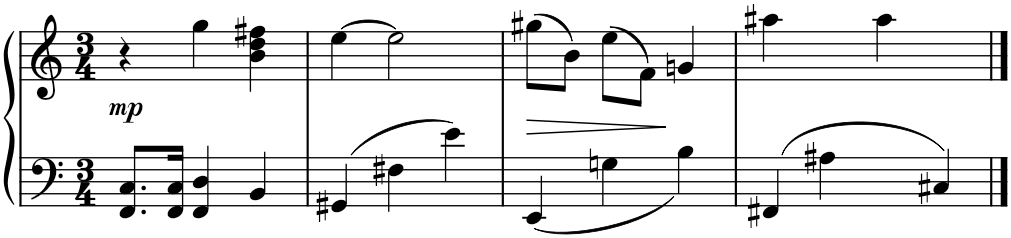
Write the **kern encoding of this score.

**kern	**kern	**dynam
*part1	*part1	*part1
*staff2	*staff1	*staff1/2
*I"Piano	*	*
*I'Pno	*	*
*clefF4	*clefG2	*
*k[]	*k[]	*
*M3/4	*M3/4	*
=1	=1	=1
!	!	!LO:DY:a=2
8.FF/ 8.C/L	4r	mp
16FF/ 16C/Jk	.	.
4FF/ 4D/	4gg\	.
4BB/	4b\ 4dd\ 4ff#X\	.
=2	=2	=2
4GG#X/	[>4ee\	.
4F#X\	2ee\]	.
4e\	.	.
=3	=3	=3
!	!	!LO:HP:b
4EE/	(>8gg#X\L	>
.	8b\J)	.
4Gn\	(>8ee\L	.
.	8f\J)	.
4B\	4gn/	]
=4	=4	=4
4FF#X/	4aa#X\	.
4A#X\	4ryy	.
4ryy	4aa#\	.
4C#X/	4ryy	.
==	==	==
*-	*-	*-
